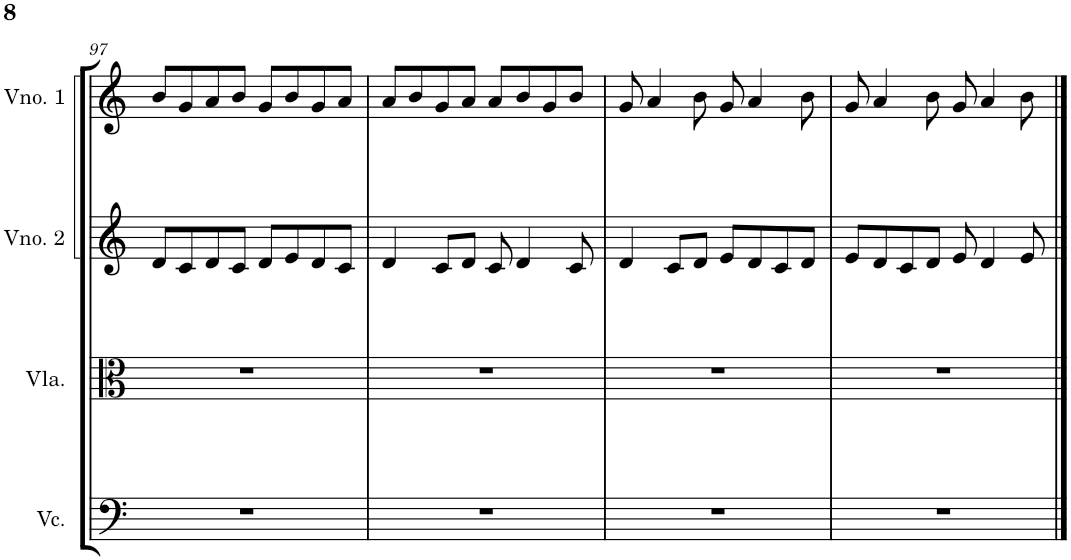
**kern	**kern	**kern	**kern
*part4	*part3	*part2	*part1
*staff4	*staff3	*staff2	*staff1
*I"Violoncelo	*I"Viola	*I"Violino 2	*I"Violino 1
*I'Vc.	*I'Vla.	*I'Vno. 2	*I'Vno. 1
!!LO:PB:g=z
*clefF4	*clefC3	*clefG2	*clefG2
*k[]	*k[]	*k[]	*k[]
*M4/4	*M4/4	*M4/4	*M4/4
=97	=97	=97	=97
1r	1r	8d/L	8b/L
.	.	8c/	8g/
.	.	8d/	8a/
.	.	8c/J	8b/J
.	.	8d/L	8g/L
.	.	8e/	8b/
.	.	8d/	8g/
.	.	8c/J	8a/J
=98	=98	=98	=98
1r	1r	4d/	8a/L
.	.	.	8b/
.	.	8c/L	8g/
.	.	8d/J	8a/J
.	.	8c/	8a/L
.	.	4d/	8b/
.	.	.	8g/
.	.	8c/	8b/J
=99	=99	=99	=99
1r	1r	4d/	8g/
.	.	.	4a/
.	.	8c/L	.
.	.	8d/J	8b\
.	.	8e/L	8g/
.	.	8d/	4a/
.	.	8c/	.
.	.	8d/J	8b\
=100	=100	=100	=100
1r	1r	8e/L	8g/
.	.	8d/	4a/
.	.	8c/	.
.	.	8d/J	8b\
.	.	8e/	8g/
.	.	4d/	4a/
.	.	8e/	8b\
==	==	==	==
*-	*-	*-	*-
